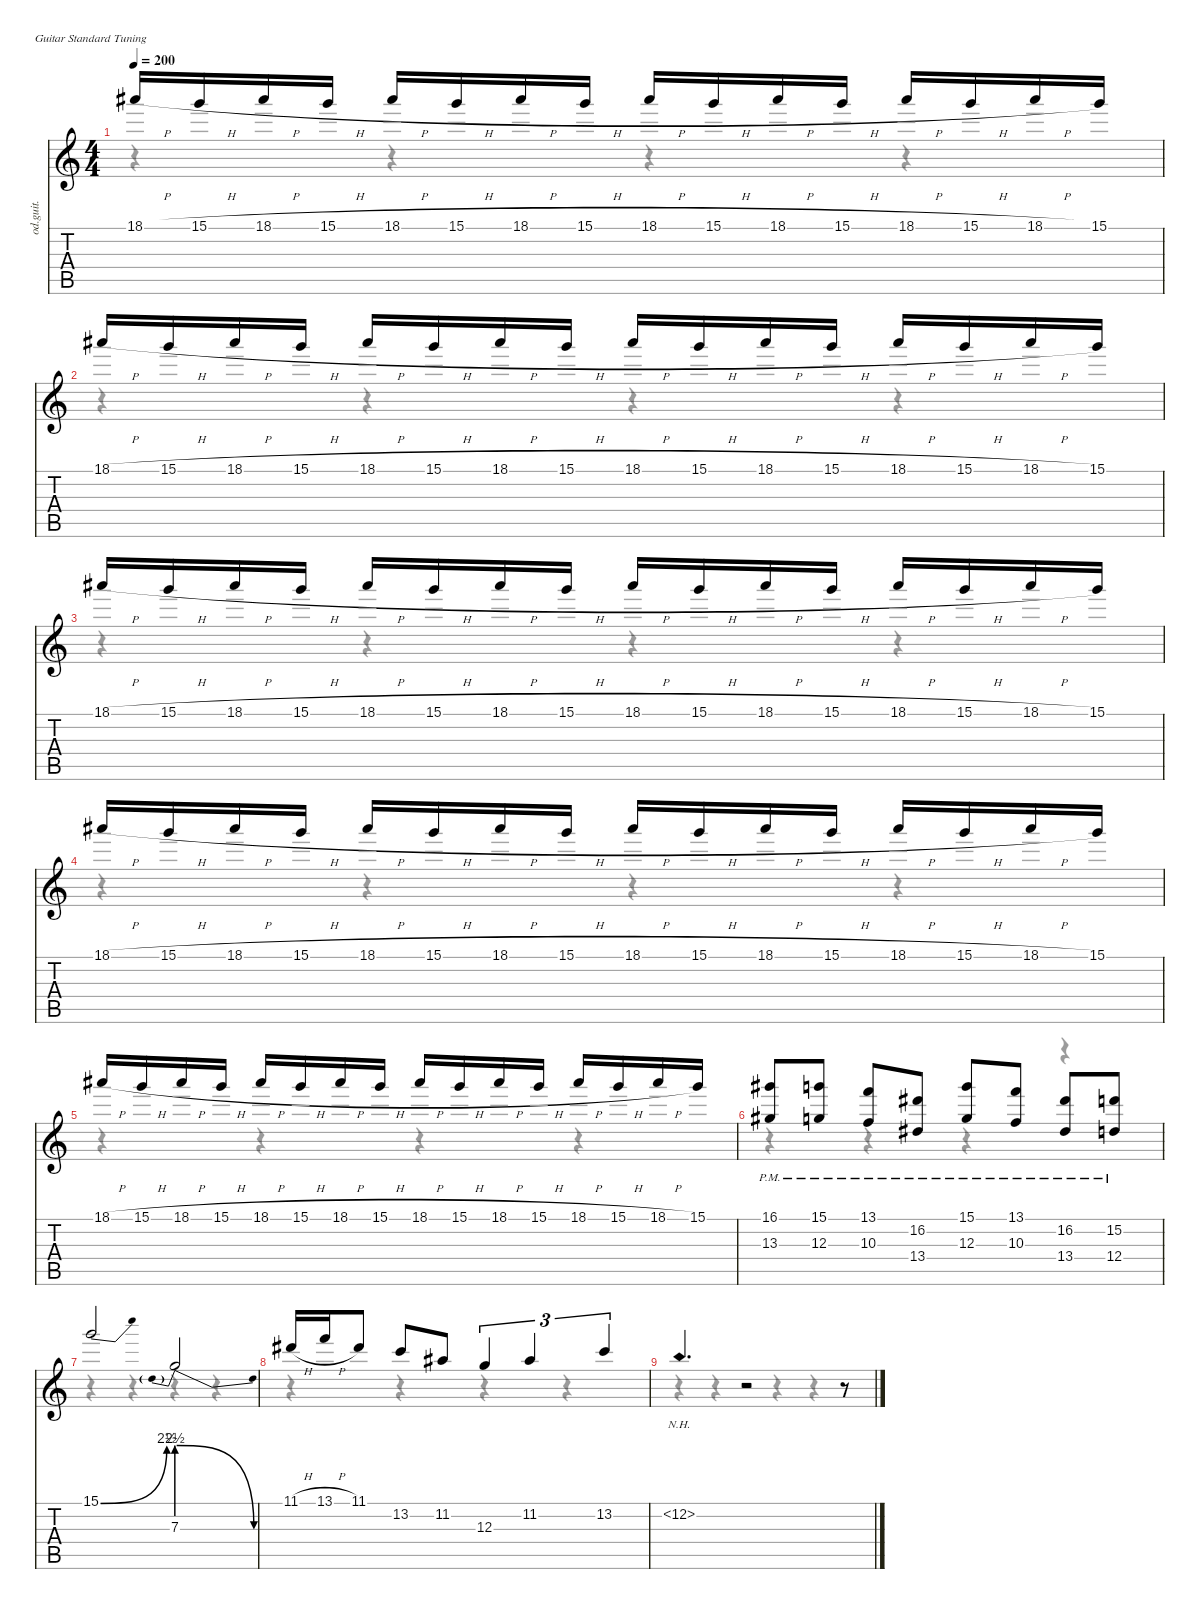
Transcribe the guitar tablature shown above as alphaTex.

\hideDynamics
\bracketExtendMode nobrackets
\otherSystemsTrackNameOrientation horizontal
\track ("Lead 1" "od.guit.") {instrument overdrivenguitar}
\staff {score tabs}
\tuning (E4 B3 G3 D3 A2 E2)
\voice
\ts (4 4)
\scale
0.975432
\tempo 200
\accidentals auto
\clef g2
\ottava regular
\simile none
\ks c
18.1{h acc #}.16{dy f beam Up} 15.1{h}.16{beam Up} 18.1{h acc #}.16{beam Up} 15.1{h}.16{beam Up} 18.1{h acc #}.16{beam Up} 15.1{h}.16{beam Up} 18.1{h acc #}.16{beam Up} 15.1{h}.16{beam Up} 18.1{h acc #}.16{beam Up} 15.1{h}.16{beam Up} 18.1{h acc #}.16{beam Up} 15.1{h}.16{beam Up} 18.1{h acc #}.16{beam Up} 15.1{h}.16{beam Up} 18.1{h acc #}.16{beam Up} 15.1.16{beam Up} |
\scale
0.975432 18.1{h acc #}.16{beam Up} 15.1{h}.16{beam Up} 18.1{h acc #}.16{beam Up} 15.1{h}.16{beam Up} 18.1{h acc #}.16{beam Up} 15.1{h}.16{beam Up} 18.1{h acc #}.16{beam Up} 15.1{h}.16{beam Up} 18.1{h acc #}.16{beam Up} 15.1{h}.16{beam Up} 18.1{h acc #}.16{beam Up} 15.1{h}.16{beam Up} 18.1{h acc #}.16{beam Up} 15.1{h}.16{beam Up} 18.1{h acc #}.16{beam Up} 15.1.16{beam Up} |
\scale
1.10433 18.1{h acc #}.16{beam Up} 15.1{h}.16{beam Up} 18.1{h acc #}.16{beam Up} 15.1{h}.16{beam Up} 18.1{h acc #}.16{beam Up} 15.1{h}.16{beam Up} 18.1{h acc #}.16{beam Up} 15.1{h}.16{beam Up} 18.1{h acc #}.16{beam Up} 15.1{h}.16{beam Up} 18.1{h acc #}.16{beam Up} 15.1{h}.16{beam Up} 18.1{h acc #}.16{beam Up} 15.1{h}.16{beam Up} 18.1{h acc #}.16{beam Up} 15.1.16{beam Up} |
\scale
0.972637 18.1{h acc #}.16{beam Up} 15.1{h}.16{beam Up} 18.1{h acc #}.16{beam Up} 15.1{h}.16{beam Up} 18.1{h acc #}.16{beam Up} 15.1{h}.16{beam Up} 18.1{h acc #}.16{beam Up} 15.1{h}.16{beam Up} 18.1{h acc #}.16{beam Up} 15.1{h}.16{beam Up} 18.1{h acc #}.16{beam Up} 15.1{h}.16{beam Up} 18.1{h acc #}.16{beam Up} 15.1{h}.16{beam Up} 18.1{h acc #}.16{beam Up} 15.1.16{beam Up} |
\scale
0.988396 18.1{h acc #}.16{beam Up} 15.1{h}.16{beam Up} 18.1{h acc #}.16{beam Up} 15.1{h}.16{beam Up} 18.1{h acc #}.16{beam Up} 15.1{h}.16{beam Up} 18.1{h acc #}.16{beam Up} 15.1{h}.16{beam Up} 18.1{h acc #}.16{beam Up} 15.1{h}.16{beam Up} 18.1{h acc #}.16{beam Up} 15.1{h}.16{beam Up} 18.1{h acc #}.16{beam Up} 15.1{h}.16{beam Up} 18.1{h acc #}.16{beam Up} 15.1.16{beam Up} |
\section ("" "")
\scale
0.972637 (16.1{pm acc #} 13.3{pm acc #}).8{beam Up} (15.1{pm} 12.3{pm}).8{beam Up} (13.1{pm} 10.3{pm}).8{beam Up} (16.2{pm acc #} 13.4{pm acc #}).8{beam Up} (15.1{pm} 12.3{pm}).8{beam Up} (13.1{pm} 10.3{pm}).8{beam Up} (16.2{pm acc #} 13.4{pm acc #}).8{beam Up} (15.2{pm} 12.4{pm}).8{beam Up} |
\scale
0.972637 15.1{be (bend 0 0 60 10)}.2{beam Up} 7.3{be (prebendrelease 0 10 60 0)}.2{beam Up} |
\scale
0.972637 11.1{h acc #}.16{beam Up} 13.1{h}.16{beam Up} 11.1{acc #}.8{beam Up} 13.2.8{beam Up} 11.2{acc #}.8{beam Up} 12.3.4{tu (3 2) beam Up} 11.2{acc #}.4{tu (3 2) beam Up} 13.2.4{tu (3 2) beam Up} |
\scale
1.01672 13.2{nh}.4{d beam Up} r.2{beam Up} r.8{beam Up}
\voice
\clef g2
\ottava regular
\simile none
\ks c
r.4{dy mf beam Down} r.4{beam Down} r.4{beam Down} r.4{beam Down} |
r.4{beam Down} r.4{beam Down} r.4{beam Down} r.4{beam Down} |
r.4{beam Down} r.4{beam Down} r.4{beam Down} r.4{beam Down} |
r.4{beam Down} r.4{beam Down} r.4{beam Down} r.4{beam Down} |
r.4{beam Down} r.4{beam Down} r.4{beam Down} r.4{beam Down} |
r.4{beam Down} r.4{beam Down} r.4{beam Down} r.4{beam Down} |
r.4{beam Down} r.4{beam Down} r.4{beam Down} r.4{beam Down} |
r.4{beam Down} r.4{beam Down} r.4{beam Down} r.4{beam Down} |
r.4{beam Down} r.4{beam Down} r.4{beam Down} r.4{beam Down}
